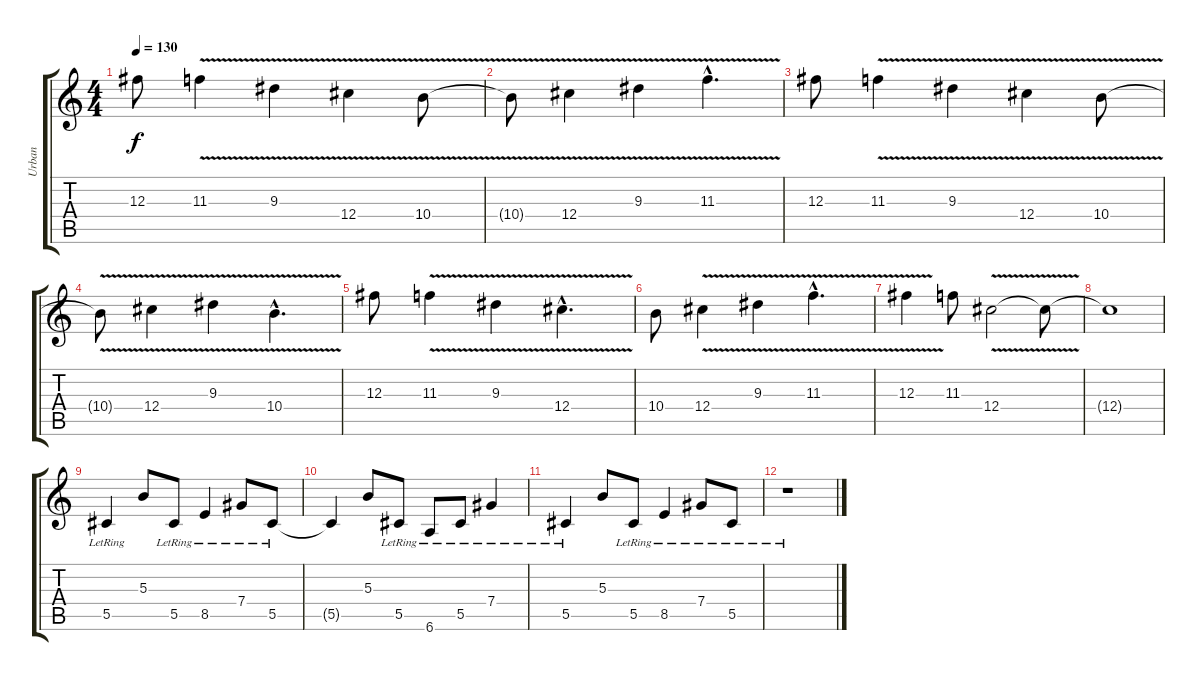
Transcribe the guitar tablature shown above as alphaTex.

\track ("Urban" "Urban") {instrument distortionguitar}
\staff {score tabs}
\tuning (Eb4 Bb3 Gb3 Db3 Ab2 Eb2) {hide}
\ts (4 4)
\tempo 130
\clef g2
\ks c
12.3.8{dy f} 11.3{v}.4 9.3{v}.4 12.4{v}.4 10.4{v}.8 |
10.4{t}.8 12.4{v}.4 9.3{v}.4 11.3{v hac}.4{d} |
12.3.8 11.3{v}.4 9.3{v}.4 12.4{v}.4 10.4{v}.8 |
10.4{t}.8 12.4{v}.4 9.3{v}.4 10.4{v hac}.4{d} |
12.3.8 11.3{v}.4 9.3{v}.4 12.4{v hac}.4{d} |
10.4.8 12.4{v}.4 9.3{v}.4 11.3{v hac}.4{d} |
12.3{v}.4 11.3.8 12.4{v}.2 12.4{t}.8 |
12.4{t}.1 |
5.5{lr}.4{instrument electricguitarclean} 5.3.8 5.5{lr}.8 8.5{lr}.4 7.4{lr}.8 5.5{lr}.8 |
5.5{t}.4 5.3.8 5.5{lr}.8 6.6{lr}.8 5.5{lr}.8 7.4{lr}.4 |
5.5{lr}.4 5.3.8 5.5{lr}.8 8.5{lr}.4 7.4{lr}.8 5.5{lr}.8 |
r.1
